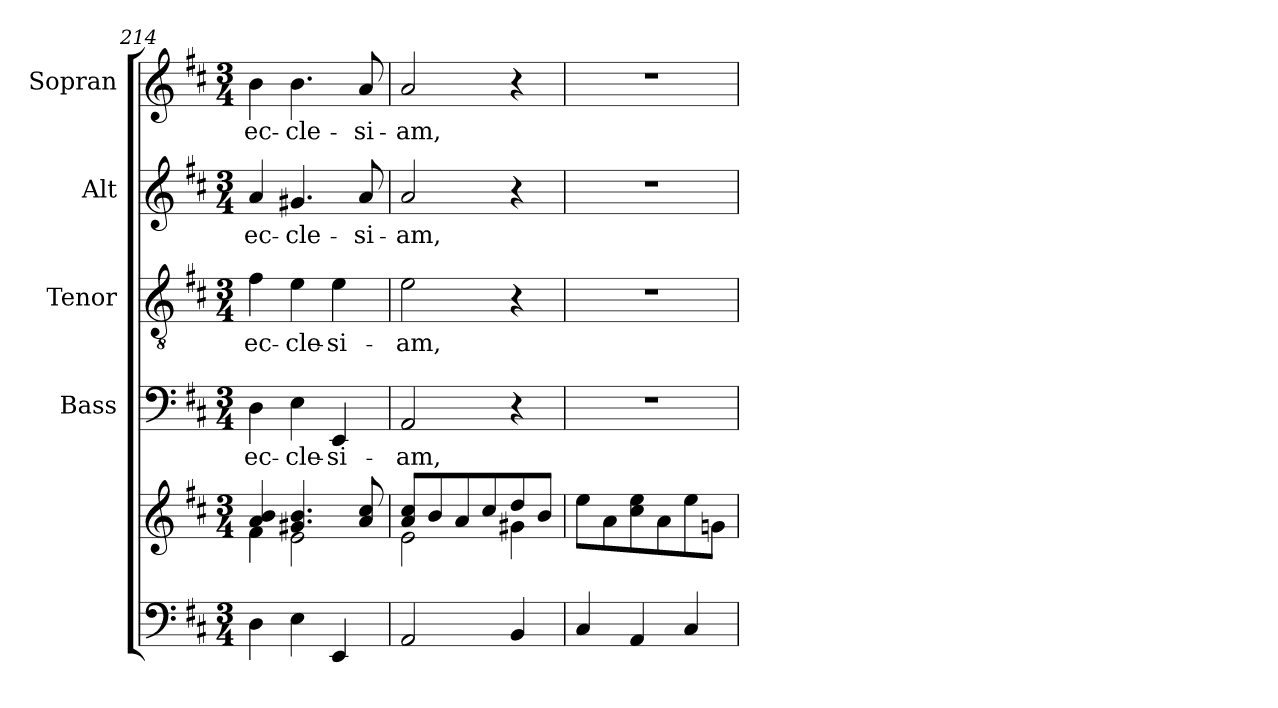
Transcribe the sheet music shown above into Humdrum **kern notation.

**kern	**kern	**kern	**text	**kern	**text	**kern	**text	**kern	**text
*part5	*part5	*part4	*part4	*part3	*part3	*part2	*part2	*part1	*part1
*staff6	*staff5	*staff4	*staff4	*staff3	*staff3	*staff2	*staff2	*staff1	*staff1
*	*	*I"Bass	*	*I"Tenor	*	*I"Alt	*	*I"Sopran	*
*	*	*I'B.	*	*I'T.	*	*I'A.	*	*I'S.	*
*clefF4	*clefG2	*clefF4	*	*clefGv2	*	*clefG2	*	*clefG2	*
*k[f#c#]	*k[f#c#]	*k[f#c#]	*	*k[f#c#]	*	*k[f#c#]	*	*k[f#c#]	*
*D:	*D:	*D:	*	*D:	*	*D:	*	*D:	*
*M3/4	*M3/4	*M3/4	*	*M3/4	*	*M3/4	*	*M3/4	*
=214	=214	=214	=214	=214	=214	=214	=214	=214	=214
*	*^	*	*	*	*	*	*	*	*
!	!	!	!	!LO:LY:b	!	!LO:LY:b	!	!LO:LY:b	!	!LO:LY:b
4D\	4a/ 4b/	4f#\	4D\	ec-	4f#\	ec-	4a/	ec-	4b\	ec-
!	!	!	!	!LO:LY:b	!	!LO:LY:b	!	!LO:LY:b	!	!LO:LY:b
4E\	4.g#X/ 4.b/	2e\	4E\	-cle-	4e\	-cle-	4.g#X/	-cle-	4.b\	-cle-
!	!	!	!	!LO:LY:b	!	!LO:LY:b	!	!	!	!
4EE/	.	.	4EE/	-si-	4e\	-si-	.	.	.	.
!	!	!	!	!	!	!	!	!LO:LY:b	!	!LO:LY:b
.	8a/ 8cc#/	.	.	.	.	.	8a/	-si-	8a/	-si-
=215	=215	=215	=215	=215	=215	=215	=215	=215	=215	=215
!	!	!	!	!LO:LY:b	!	!LO:LY:b	!	!LO:LY:b	!	!LO:LY:b
2AA/	8a/ 8cc#/L	2e\	2AA/	-am,	2e\	-am,	2a/	-am,	2a/	-am,
.	8b/	.	.	.	.	.	.	.	.	.
.	8a/	.	.	.	.	.	.	.	.	.
.	8cc#/	.	.	.	.	.	.	.	.	.
4BB/	8dd/	4g#X\	4r	.	4r	.	4r	.	4r	.
.	8b/J	.	.	.	.	.	.	.	.	.
*	*v	*v	*	*	*	*	*	*	*	*
!!LO:LB:g=z
=216	=216	=216	=216	=216	=216	=216	=216	=216	=216
4C#/	8ee\L	2.r	.	2.r	.	2.r	.	2.r	.
.	8a\	.	.	.	.	.	.	.	.
4AA/	8cc#\ 8ee\	.	.	.	.	.	.	.	.
.	8a\	.	.	.	.	.	.	.	.
4C#/	8ee\	.	.	.	.	.	.	.	.
.	8gn\J	.	.	.	.	.	.	.	.
=	=	=	=	=	=	=	=	=	=
*-	*-	*-	*-	*-	*-	*-	*-	*-	*-
